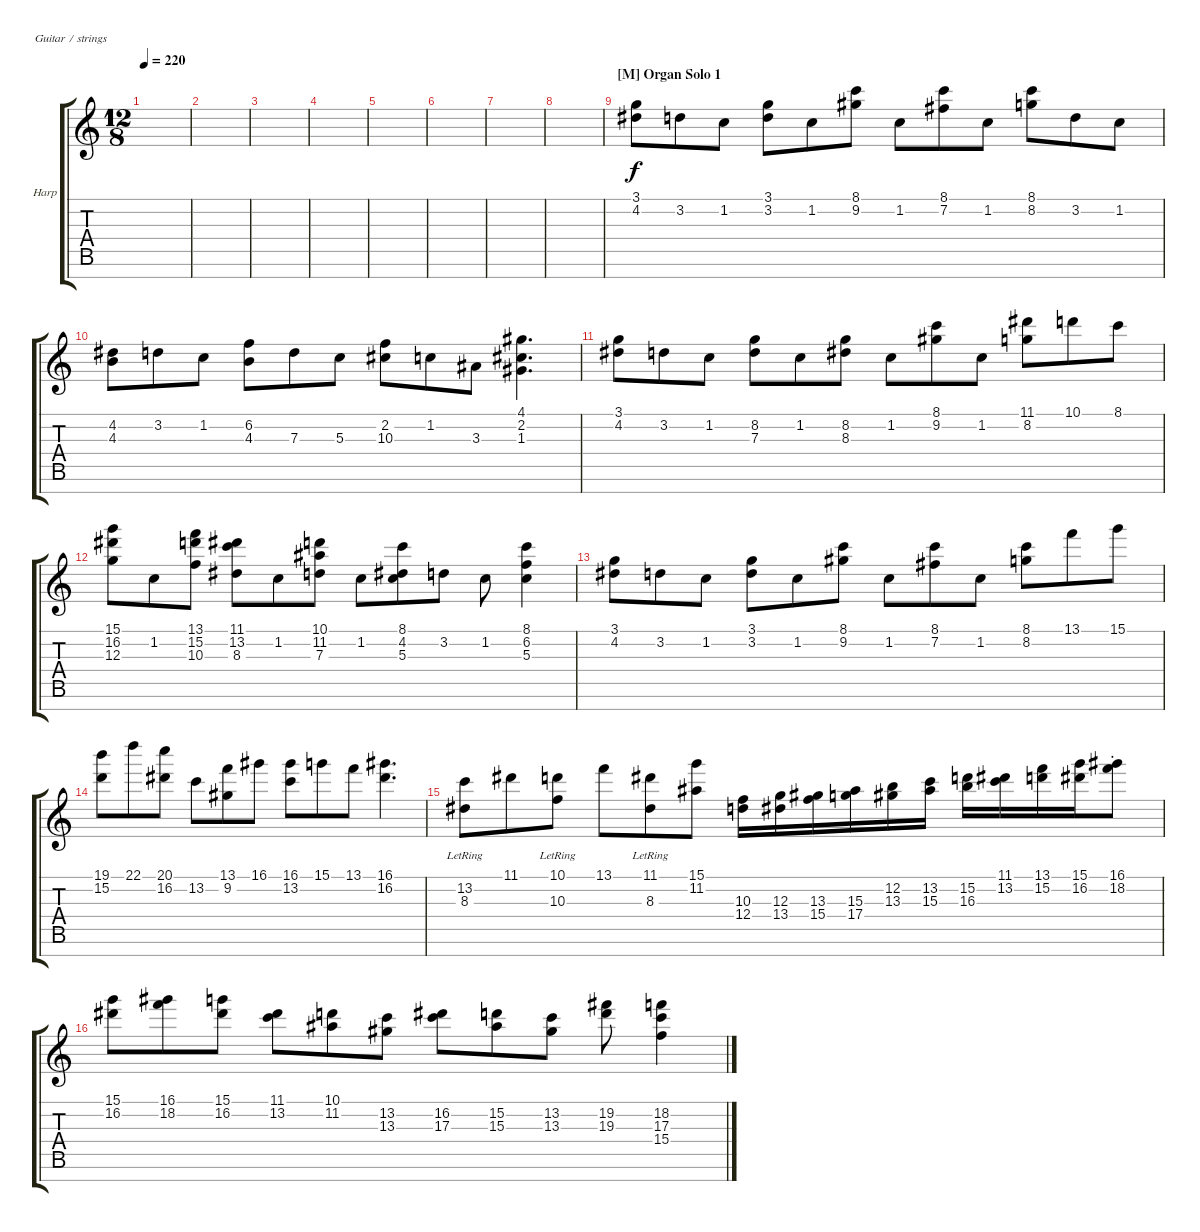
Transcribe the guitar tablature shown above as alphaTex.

\defaultSystemsLayout 4
\bracketExtendMode groupsimilarinstruments
\firstSystemTrackNameOrientation horizontal
\otherSystemsTrackNameOrientation horizontal
\track ("Harp" "Harp") {instrument electricguitarclean}
\staff {score tabs}
\tuning (E4 B3 G3 D3 A2 E2 B1)
\ts (12 8)
\tempo 220
\clef g2
\scale
0.333333
\ks c
|
\scale
0.333333 |
\scale
0.333333 |
\scale
0.333333 |
\scale
0.333333 |
\scale
0.333333 |
\scale
0.333333 |
\scale
0.333333 |
\section ("M" "Organ Solo 1")
\scale
0.333333 (3.1 4.2).8 3.2.8 1.2.8 (3.2 3.1).8 1.2.8 (9.2 8.1).8 1.2.8 (7.2 8.1).8 1.2.8 (8.2 8.1).8 3.2.8 1.2.8 |
\scale
0.333333 (4.2 4.3).8 3.2.8 1.2.8 (6.2 4.3).8 7.3.8 5.3.8 (10.3 2.2).8 1.2.8 3.3.8 (1.3 2.2 4.1).4{d} |
\scale
0.333333 (3.1 4.2).8 3.2.8 1.2.8 (8.2 7.3).8 1.2.8 (8.2 8.3).8 1.2.8 (9.2 8.1).8 1.2.8 (8.2 11.1).8 10.1.8 8.1.8 |
\scale
0.333333 (15.1 16.2 12.3).8 1.2.8 (10.3 15.2 13.1).8 (11.1 13.2 8.3).8 1.2.8 (7.3 11.2 10.1).8 1.2.8 (8.1 4.2 5.3).8 3.2.8 1.2.8 (5.3 6.2 8.1).4 |
\scale
0.333333 (3.1 4.2).8 3.2.8 1.2.8 (3.2 3.1).8 1.2.8 (9.2 8.1).8 1.2.8 (7.2 8.1).8 1.2.8 (8.2 8.1).8 13.1.8 15.1.8 |
(19.1 15.2).8 22.1.8 (20.1 16.2).8 13.2.8 (9.2 13.1).8 16.1.8 (16.1 13.2).8 15.1.8 13.1.8 (16.1 16.2).4{d} |
(8.3{lr} 13.2{lr}).8 11.1.8 (10.1 10.3{lr}).8 13.1.8 (11.1 8.3{lr}).8 (11.2 15.1).8 (12.4 10.3).16 (13.4 12.3).16 (13.3 15.4).16 (17.4 15.3).16 (12.2 13.3).16 (15.3 13.2).16 (15.2 16.3).16 (13.2 11.1).16 (13.1 15.2).16 (16.2 15.1).16 (16.1{st} 18.2{st}).8 |
(16.2 15.1).8 (16.1 18.2).8 (16.2 15.1).8 (11.1 13.2).8 (11.2 10.1).8 (13.2 13.3).8 (17.3 16.2).8 (15.2 15.3).8 (13.3 13.2).8 (19.2 19.3).8 (15.4 17.3 18.2).4
